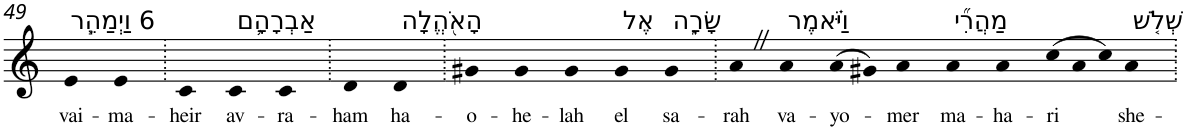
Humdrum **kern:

**kern	**text
*part1	*part1
*staff1	*staff1
*I"Piano	*
*I'Pno	*
!!LO:PB:g=z
*clefG2	*
*k[]	*
=49	=49
!LO:TX:a:t=6 וַיְמַהֵ֧ר	!
!	!LO:LY:b
4e	vai-
!	!LO:LY:b
4e	-ma-
=50.	=50.
!	!LO:LY:b
4c	-heir
!LO:TX:a:t=אַבְרָהָ֛ם	!
!	!LO:LY:b
4c	av-
!	!LO:LY:b
4c	-ra-
=51.	=51.
!	!LO:LY:b
4d	-ham
!LO:TX:a:t=הָאֹ֖הֱלָה	!
!	!LO:LY:b
4d	ha-
=52.	=52.
!	!LO:LY:b
4g#X	-o-
!	!LO:LY:b
4g#	-he-
!	!LO:LY:b
4g#	-lah
!LO:TX:a:t=אֶל	!
!	!LO:LY:b
4g#	el
!LO:TX:a:t=שָׂרָ֑ה	!
!	!LO:LY:b
4g#	sa-
=53.	=53.
!	!LO:LY:b
4aZ	-rah
!LO:TX:a:t=וַיֹּ֗אמֶר	!
!	!LO:LY:b
4a	va-
!	!LO:LY:b
(>8a	-yo-
8g#X)	.
!	!LO:LY:b
4a	-mer
!LO:TX:a:t=מַהֲרִ֞י	!
!	!LO:LY:b
4a	ma-
!	!LO:LY:b
4a	-ha-
*Xtuplet	*
!	!LO:LY:b
(>12cc	-ri
12a	.
12cc)	.
!LO:TX:a:t=שְׁלֹ֤שׁ	!
!	!LO:LY:b
4a	she-
=.	=.
*-	*-
